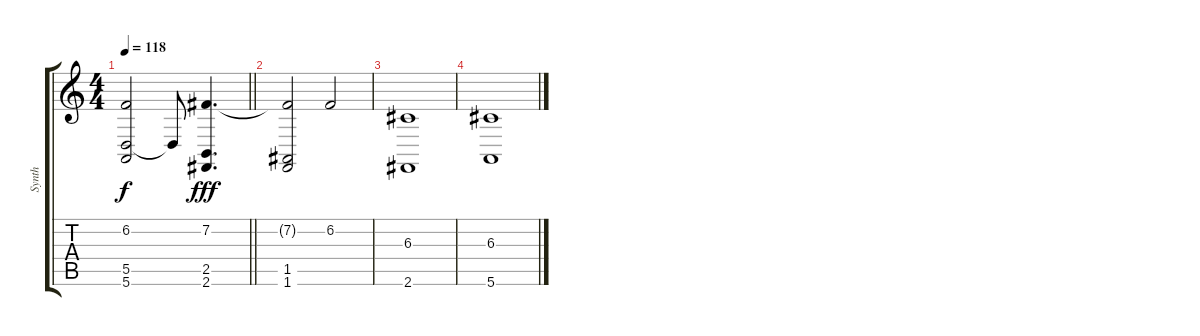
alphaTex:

\track ("Synth" "Synth") {instrument stringensemble2}
\staff {score tabs}
\tuning (E4 B3 G3 D3 A2 E2) {hide}
\ts (4 4)
\tempo 118
\clef g2
\barLineRight lightlight
\ks c
(6.2{t} 5.5{t} 5.6{t}).2{dy f} 5.5{t}.8 (7.2 2.5 2.6).4{d dy fff} |
\section ("" "")
(7.2{t} 1.5 1.6).2 6.2.2 |
(6.3 2.6).1 |
(6.3 5.6).1
